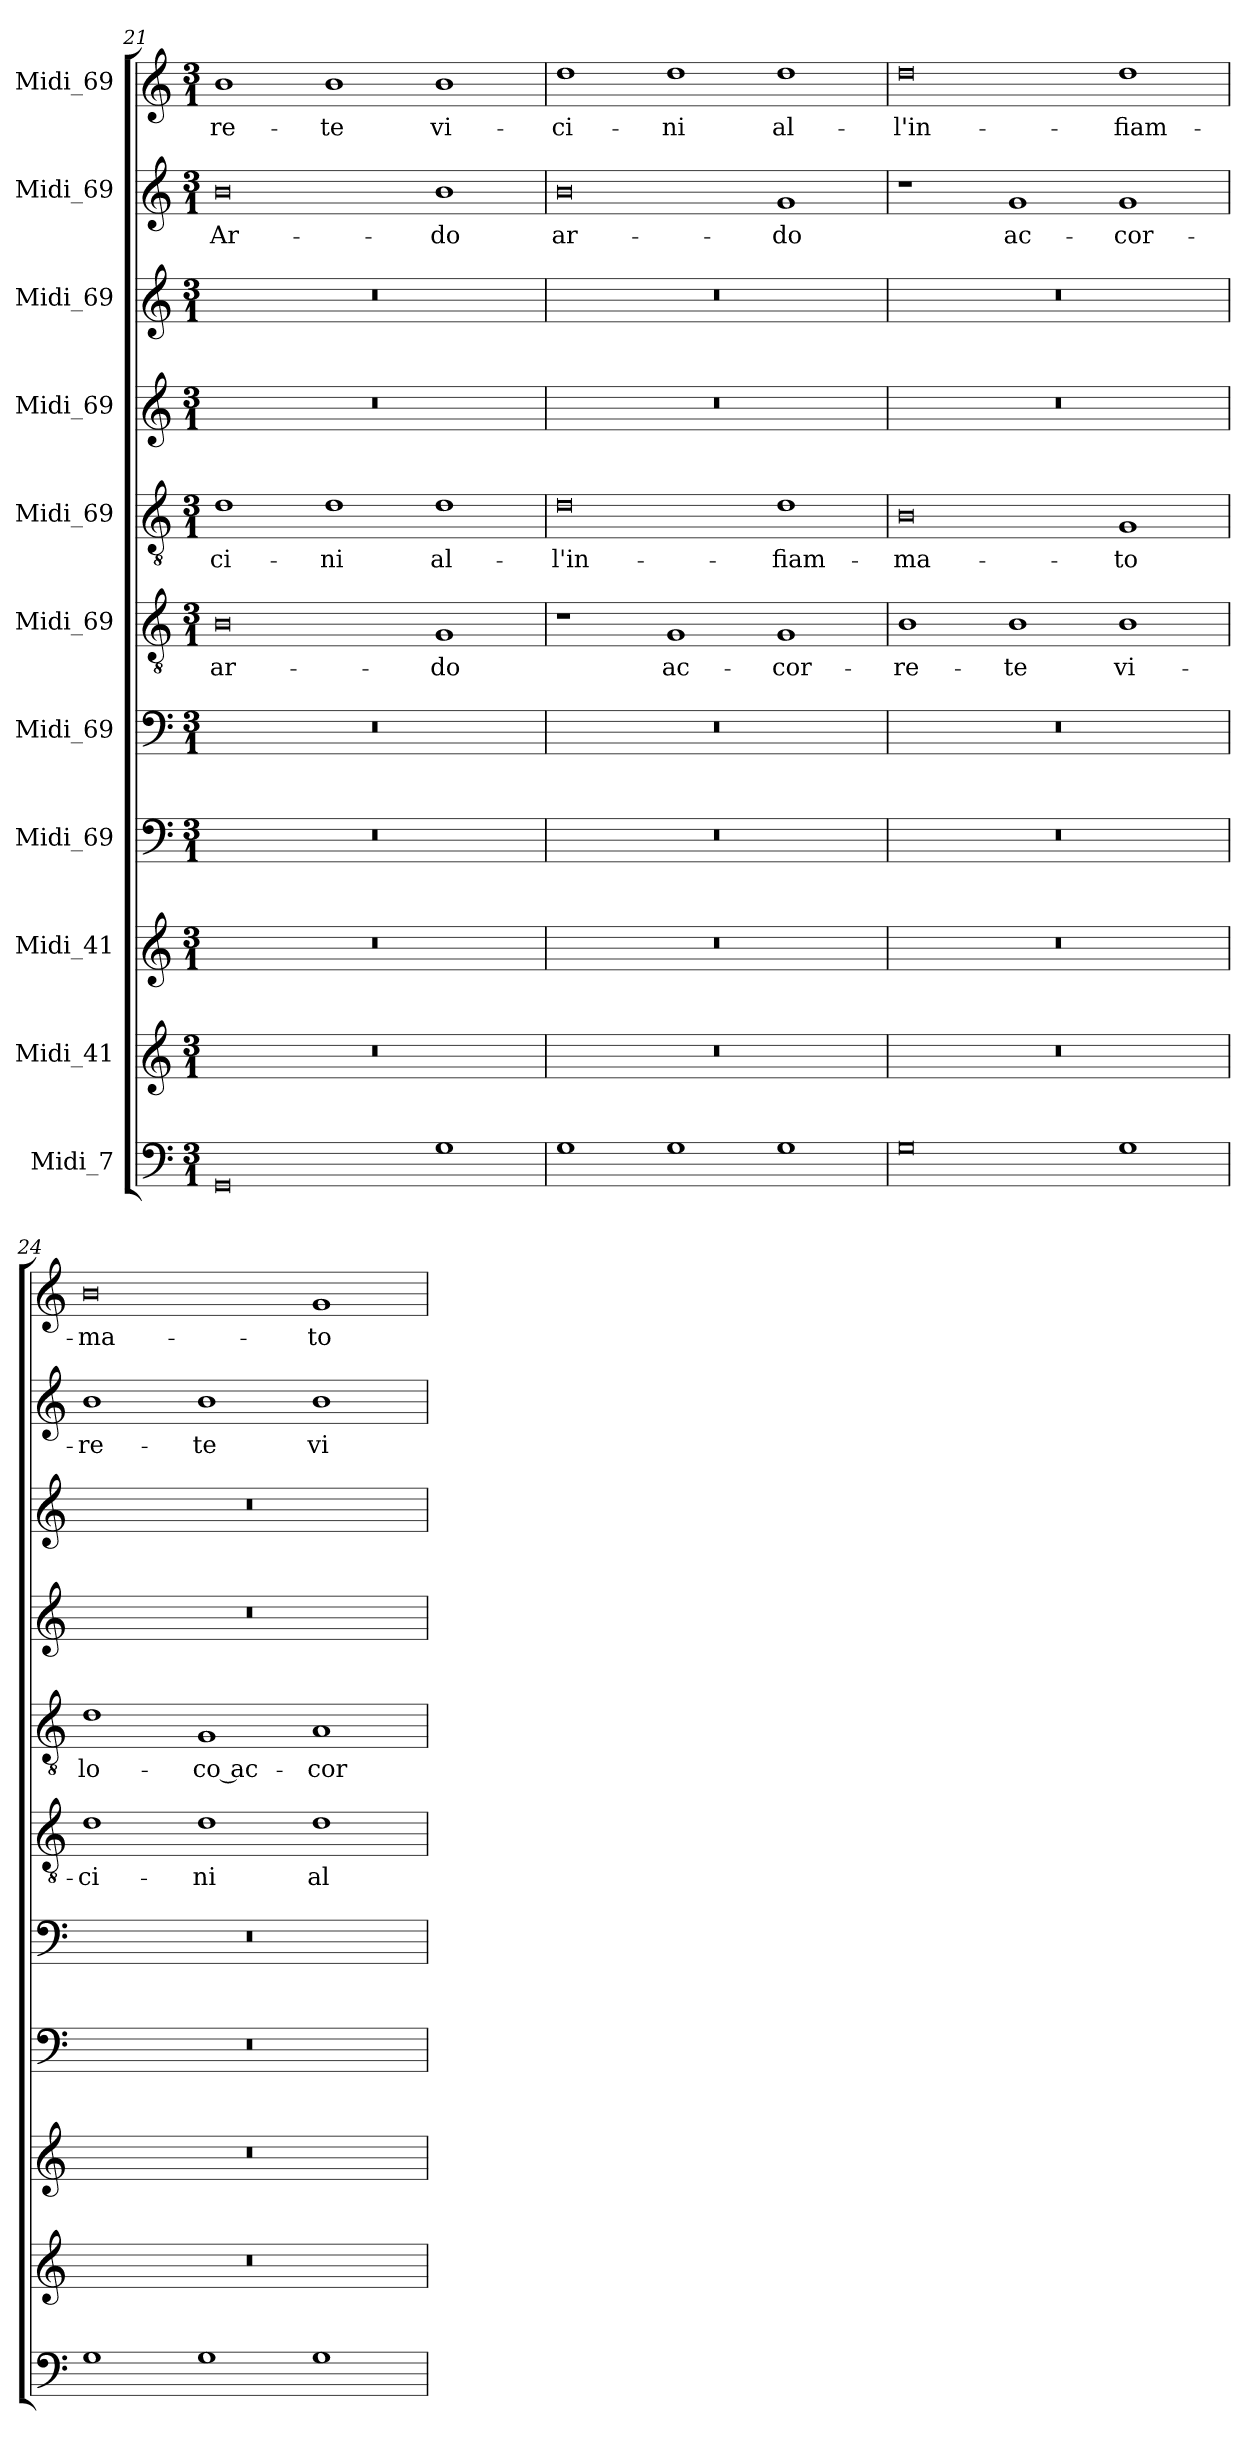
**kern	**kern	**kern	**kern	**kern	**kern	**text	**kern	**text	**kern	**kern	**kern	**text	**kern	**text
*part11	*part10	*part9	*part8	*part7	*part6	*part6	*part5	*part5	*part4	*part3	*part2	*part2	*part1	*part1
*staff11	*staff10	*staff9	*staff8	*staff7	*staff6	*staff6	*staff5	*staff5	*staff4	*staff3	*staff2	*staff2	*staff1	*staff1
*I"Midi_7	*I"Midi_41	*I"Midi_41	*I"Midi_69	*I"Midi_69	*I"Midi_69	*	*I"Midi_69	*	*I"Midi_69	*I"Midi_69	*I"Midi_69	*	*I"Midi_69	*
!!LO:LB:g=z
*clefF4	*clefG2	*clefG2	*clefF4	*clefF4	*clefGv2	*	*clefGv2	*	*clefG2	*clefG2	*clefG2	*	*clefG2	*
*k[]	*k[]	*k[]	*k[]	*k[]	*k[]	*	*k[]	*	*k[]	*k[]	*k[]	*	*k[]	*
*C:	*C:	*C:	*C:	*C:	*C:	*	*C:	*	*C:	*C:	*C:	*	*C:	*
*M3/1	*M3/1	*M3/1	*M3/1	*M3/1	*M3/1	*	*M3/1	*	*M3/1	*M3/1	*M3/1	*	*M3/1	*
=21	=21	=21	=21	=21	=21	=21	=21	=21	=21	=21	=21	=21	=21	=21
!	!LO:N:vis=0	!LO:N:vis=0	!LO:N:vis=0	!LO:N:vis=0	!	!LO:LY:b	!	!LO:LY:b	!LO:N:vis=0	!LO:N:vis=0	!	!LO:LY:b	!	!LO:LY:b
0GG	0.r	0.r	0.r	0.r	0B	ar-	1d	-ci-	0.r	0.r	0b	Ar-	1b	-re-
!	!	!	!	!	!	!	!	!LO:LY:b	!	!	!	!	!	!LO:LY:b
.	.	.	.	.	.	.	1d	-ni	.	.	.	.	1b	-te
!	!	!	!	!	!	!LO:LY:b	!	!LO:LY:b	!	!	!	!LO:LY:b	!	!LO:LY:b
1G	.	.	.	.	1G	-do	1d	al-	.	.	1b	-do	1b	vi-
=22	=22	=22	=22	=22	=22	=22	=22	=22	=22	=22	=22	=22	=22	=22
!	!LO:N:vis=0	!LO:N:vis=0	!LO:N:vis=0	!LO:N:vis=0	!	!	!	!LO:LY:b	!LO:N:vis=0	!LO:N:vis=0	!	!LO:LY:b	!	!LO:LY:b
1G	0.r	0.r	0.r	0.r	1r	.	0d	-l'in-	0.r	0.r	0b	ar-	1dd	-ci-
!	!	!	!	!	!	!LO:LY:b	!	!	!	!	!	!	!	!LO:LY:b
1G	.	.	.	.	1G	ac-	.	.	.	.	.	.	1dd	-ni
!	!	!	!	!	!	!LO:LY:b	!	!LO:LY:b	!	!	!	!LO:LY:b	!	!LO:LY:b
1G	.	.	.	.	1G	-cor-	1d	-fiam-	.	.	1g	-do	1dd	al-
=23	=23	=23	=23	=23	=23	=23	=23	=23	=23	=23	=23	=23	=23	=23
!	!LO:N:vis=0	!LO:N:vis=0	!LO:N:vis=0	!LO:N:vis=0	!	!LO:LY:b	!	!LO:LY:b	!LO:N:vis=0	!LO:N:vis=0	!	!	!	!LO:LY:b
0G	0.r	0.r	0.r	0.r	1B	-re-	0B	-ma-	0.r	0.r	1r	.	0dd	-l'in-
!	!	!	!	!	!	!LO:LY:b	!	!	!	!	!	!LO:LY:b	!	!
.	.	.	.	.	1B	-te	.	.	.	.	1g	ac-	.	.
!	!	!	!	!	!	!LO:LY:b	!	!LO:LY:b	!	!	!	!LO:LY:b	!	!LO:LY:b
1G	.	.	.	.	1B	vi-	1G	-to	.	.	1g	-cor-	1dd	-fiam-
=24	=24	=24	=24	=24	=24	=24	=24	=24	=24	=24	=24	=24	=24	=24
!	!LO:N:vis=0	!LO:N:vis=0	!LO:N:vis=0	!LO:N:vis=0	!	!LO:LY:b	!	!LO:LY:b	!LO:N:vis=0	!LO:N:vis=0	!	!LO:LY:b	!	!LO:LY:b
1G	0.r	0.r	0.r	0.r	1d	-ci-	1d	lo-	0.r	0.r	1b	-re-	0b	-ma-
!	!	!	!	!	!	!LO:LY:b	!	!LO:LY:b	!	!	!	!LO:LY:b	!	!
1G	.	.	.	.	1d	-ni	1G	-co ac-	.	.	1b	-te	.	.
!	!	!	!	!	!	!LO:LY:b	!	!LO:LY:b	!	!	!	!LO:LY:b	!	!LO:LY:b
1G	.	.	.	.	1d	al-	1A	-cor-	.	.	1b	vi-	1g	-to
=	=	=	=	=	=	=	=	=	=	=	=	=	=	=
*-	*-	*-	*-	*-	*-	*-	*-	*-	*-	*-	*-	*-	*-	*-
